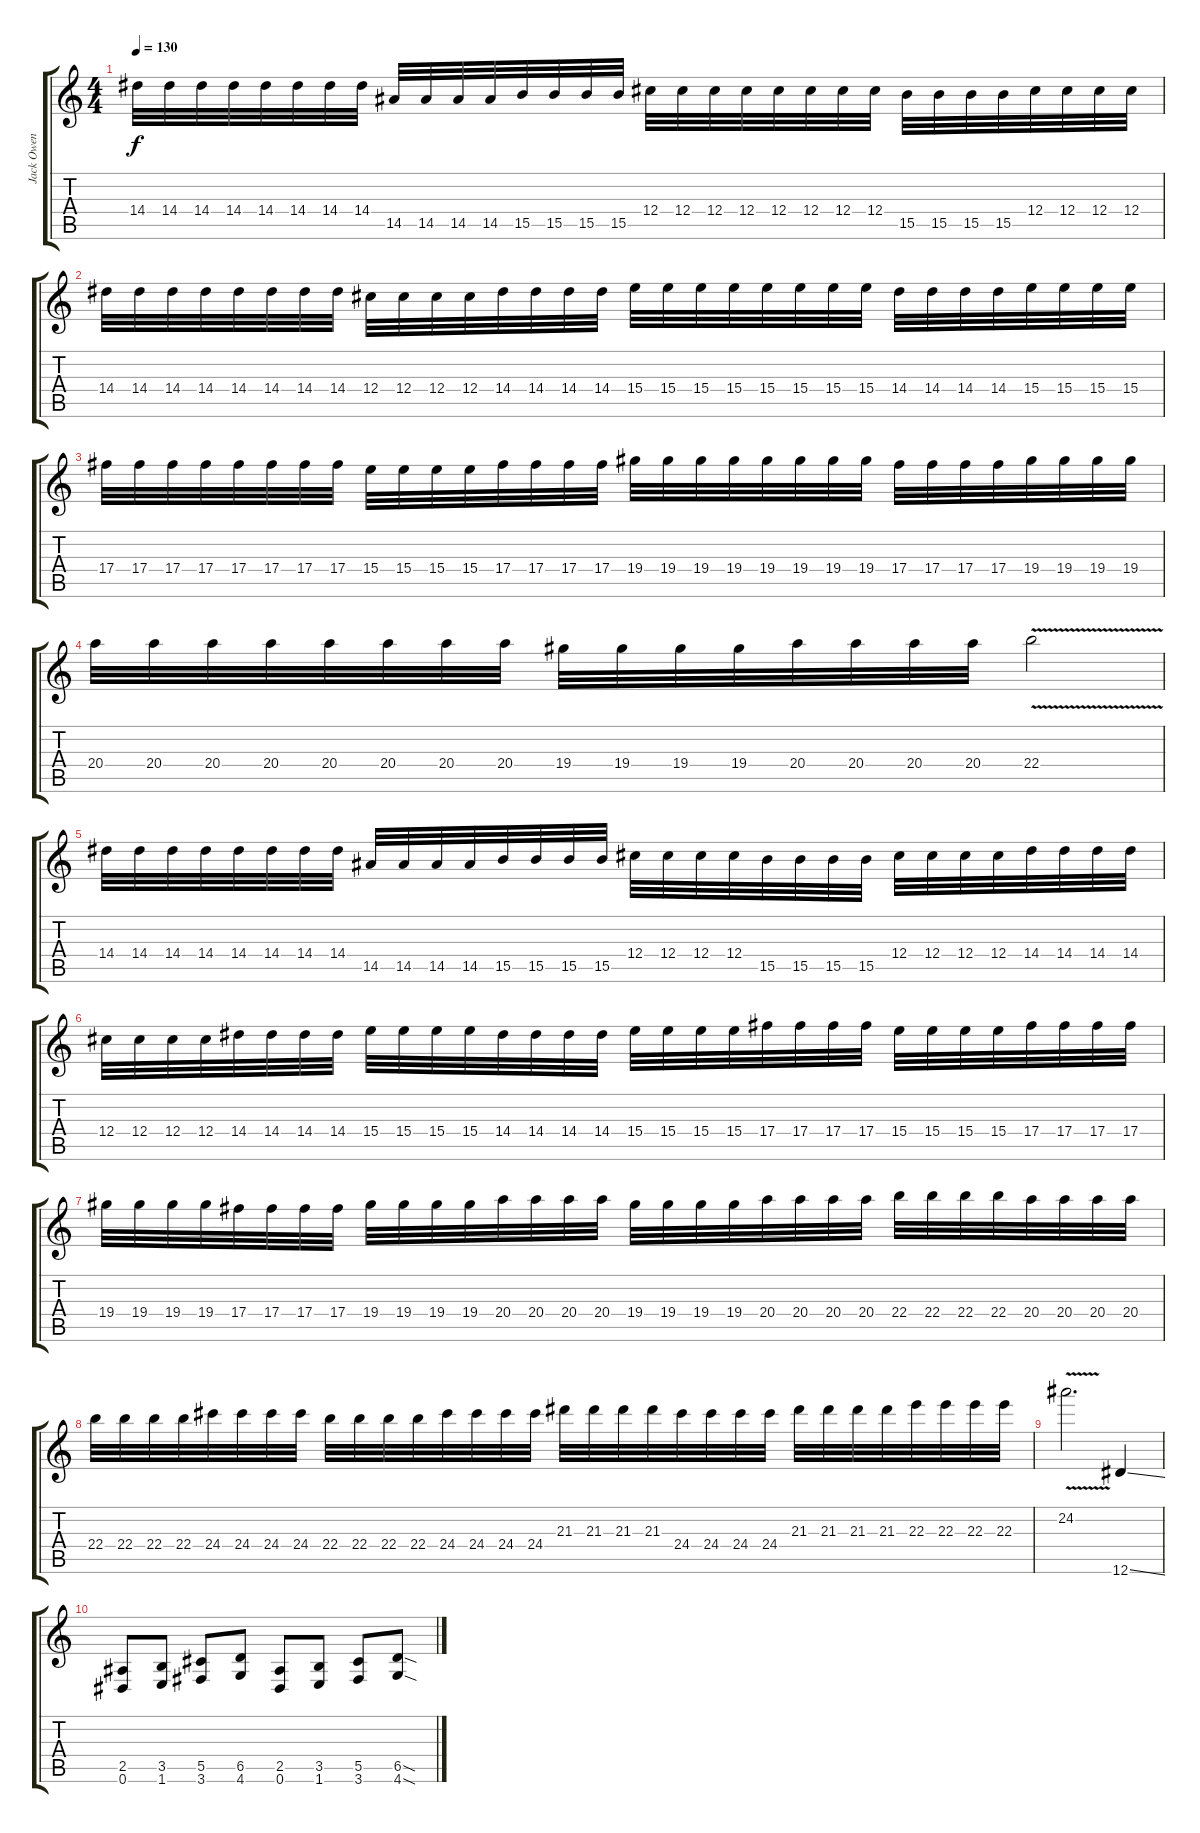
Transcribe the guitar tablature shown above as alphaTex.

\track ("Jack Owen" "Jack Owen") {instrument distortionguitar}
\staff {score tabs}
\tuning (Eb4 Bb3 Gb3 Db3 Ab2 Eb2) {hide}
\ts (4 4)
\tempo 130
\clef g2
\ks c
14.4.32{dy f} 14.4.32 14.4.32 14.4.32 14.4.32 14.4.32 14.4.32 14.4.32 14.5.32 14.5.32 14.5.32 14.5.32 15.5.32 15.5.32 15.5.32 15.5.32 12.4.32 12.4.32 12.4.32 12.4.32 12.4.32 12.4.32 12.4.32 12.4.32 15.5.32 15.5.32 15.5.32 15.5.32 12.4.32 12.4.32 12.4.32 12.4.32 |
14.4.32 14.4.32 14.4.32 14.4.32 14.4.32 14.4.32 14.4.32 14.4.32 12.4.32 12.4.32 12.4.32 12.4.32 14.4.32 14.4.32 14.4.32 14.4.32 15.4.32 15.4.32 15.4.32 15.4.32 15.4.32 15.4.32 15.4.32 15.4.32 14.4.32 14.4.32 14.4.32 14.4.32 15.4.32 15.4.32 15.4.32 15.4.32 |
17.4.32 17.4.32 17.4.32 17.4.32 17.4.32 17.4.32 17.4.32 17.4.32 15.4.32 15.4.32 15.4.32 15.4.32 17.4.32 17.4.32 17.4.32 17.4.32 19.4.32 19.4.32 19.4.32 19.4.32 19.4.32 19.4.32 19.4.32 19.4.32 17.4.32 17.4.32 17.4.32 17.4.32 19.4.32 19.4.32 19.4.32 19.4.32 |
20.4.32 20.4.32 20.4.32 20.4.32 20.4.32 20.4.32 20.4.32 20.4.32 19.4.32 19.4.32 19.4.32 19.4.32 20.4.32 20.4.32 20.4.32 20.4.32 22.4{v}.2 |
14.4.32 14.4.32 14.4.32 14.4.32 14.4.32 14.4.32 14.4.32 14.4.32 14.5.32 14.5.32 14.5.32 14.5.32 15.5.32 15.5.32 15.5.32 15.5.32 12.4.32 12.4.32 12.4.32 12.4.32 15.5.32 15.5.32 15.5.32 15.5.32 12.4.32 12.4.32 12.4.32 12.4.32 14.4.32 14.4.32 14.4.32 14.4.32 |
12.4.32 12.4.32 12.4.32 12.4.32 14.4.32 14.4.32 14.4.32 14.4.32 15.4.32 15.4.32 15.4.32 15.4.32 14.4.32 14.4.32 14.4.32 14.4.32 15.4.32 15.4.32 15.4.32 15.4.32 17.4.32 17.4.32 17.4.32 17.4.32 15.4.32 15.4.32 15.4.32 15.4.32 17.4.32 17.4.32 17.4.32 17.4.32 |
19.4.32 19.4.32 19.4.32 19.4.32 17.4.32 17.4.32 17.4.32 17.4.32 19.4.32 19.4.32 19.4.32 19.4.32 20.4.32 20.4.32 20.4.32 20.4.32 19.4.32 19.4.32 19.4.32 19.4.32 20.4.32 20.4.32 20.4.32 20.4.32 22.4.32 22.4.32 22.4.32 22.4.32 20.4.32 20.4.32 20.4.32 20.4.32 |
22.4.32 22.4.32 22.4.32 22.4.32 24.4.32 24.4.32 24.4.32 24.4.32 22.4.32 22.4.32 22.4.32 22.4.32 24.4.32 24.4.32 24.4.32 24.4.32 21.3.32 21.3.32 21.3.32 21.3.32 24.4.32 24.4.32 24.4.32 24.4.32 21.3.32 21.3.32 21.3.32 21.3.32 22.3.32 22.3.32 22.3.32 22.3.32 |
24.2{v}.2{d} 12.6{ss}.4 |
(2.5 0.6).8 (3.5 1.6).8 (5.5 3.6).8 (6.5 4.6).8 (2.5 0.6).8 (3.5 1.6).8 (5.5 3.6).8 (6.5{sod} 4.6{sod}).8
